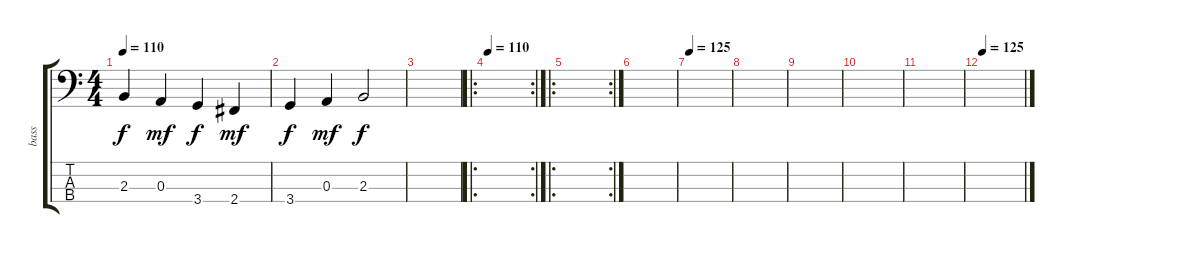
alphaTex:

\track ("bass" "bass") {instrument electricbassfinger}
\staff {score tabs}
\tuning (G2 D2 A1 E1) {hide}
\ts (4 4)
\tempo 110
\clef f4
\ks c
2.3.4{dy f} 0.3.4{dy mf} 3.4.4{dy f} 2.4.4{dy mf} |
3.4.4{dy f} 0.3.4{dy mf} 2.3.2{dy f} |
|
\ro
\rc 2
\tempo 110
|
\ro
\rc 2
|
|
\tempo 125
|
|
|
|
|
\tempo 125
